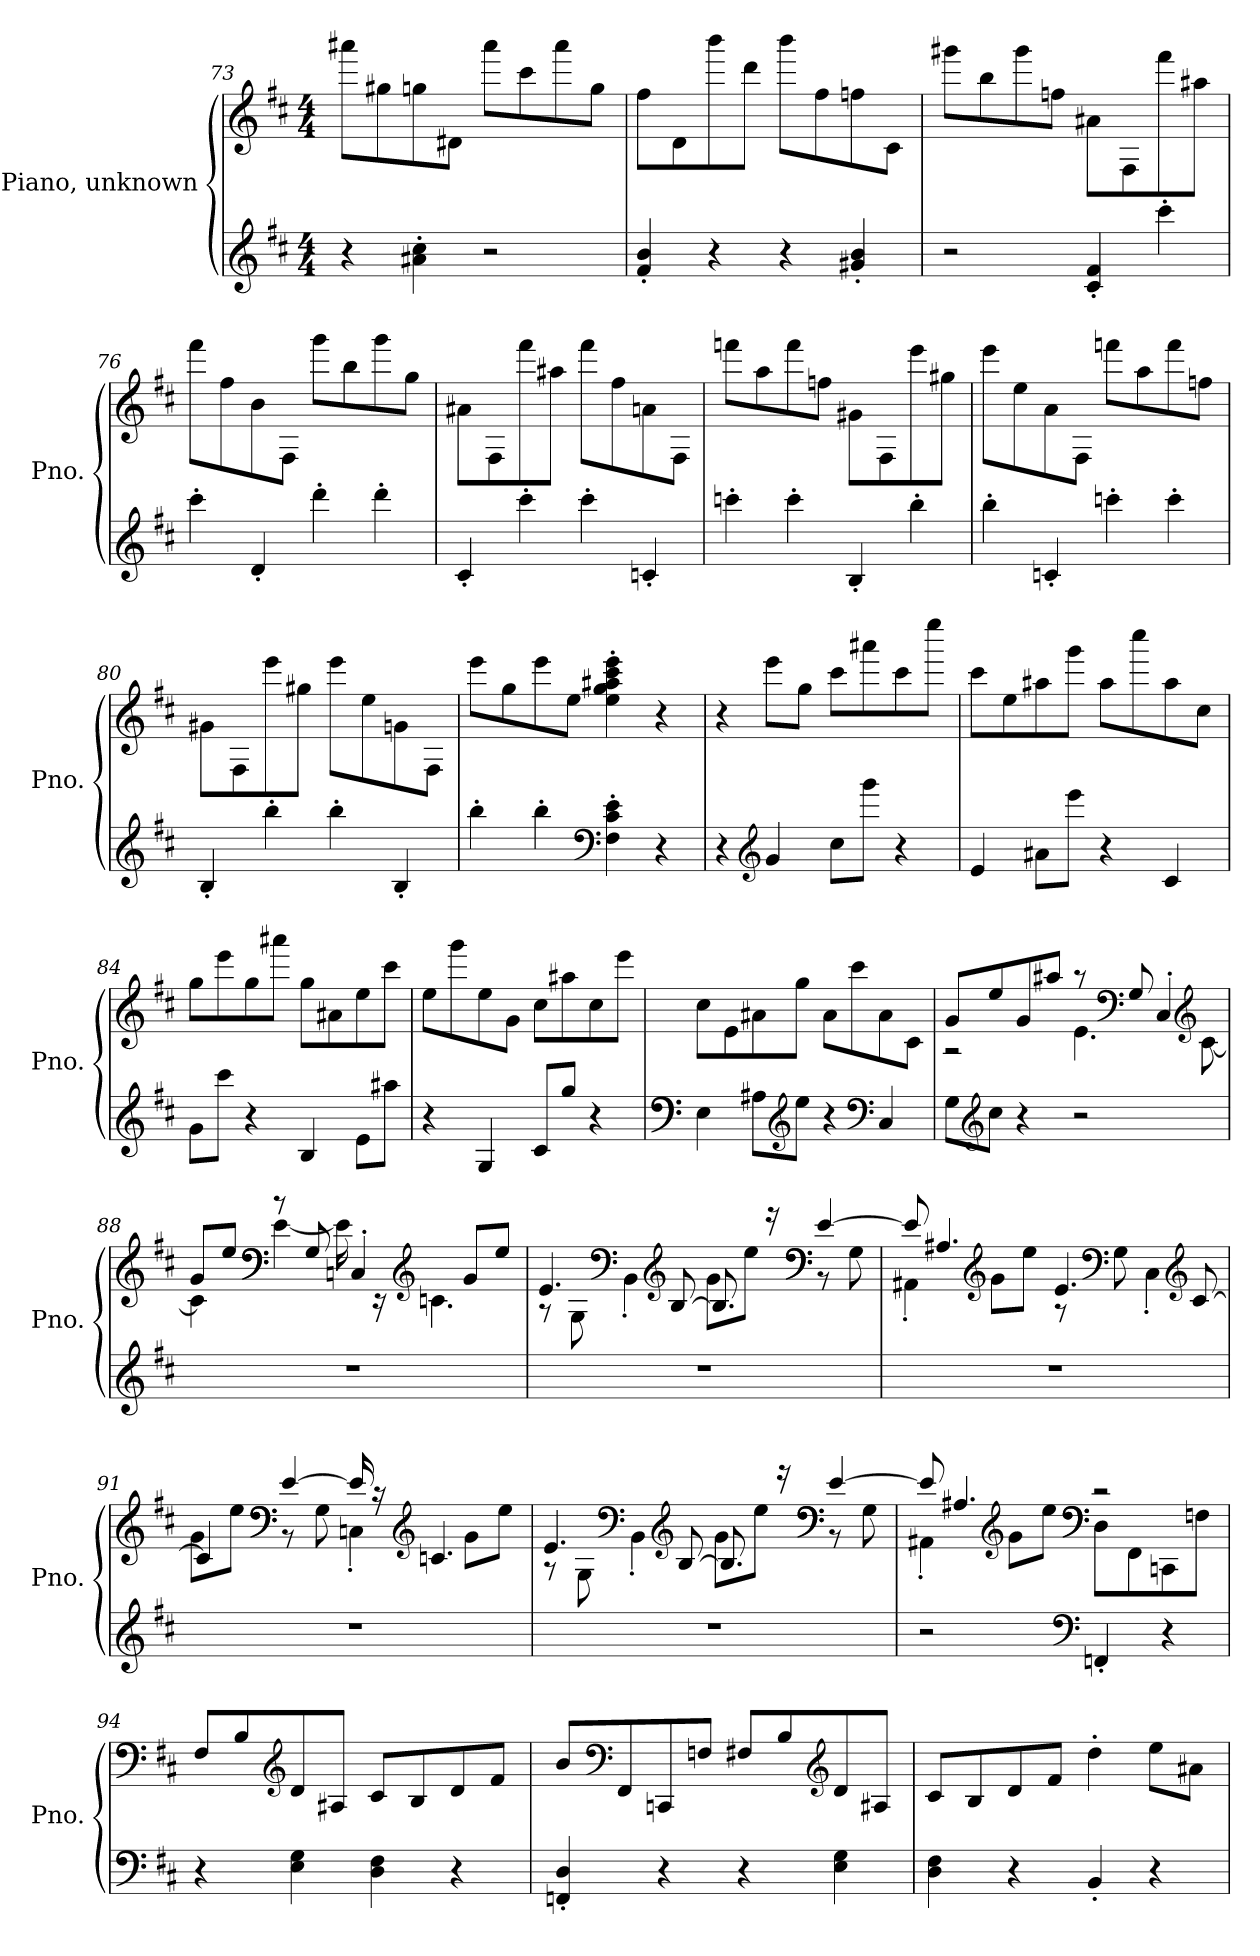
**kern	**kern
*part1	*part1
*staff2	*staff1
*I"Piano, unknown	*
*I'Pno.	*
*clefG2	*clefG2
*k[f#c#]	*k[f#c#]
*M4/4	*M4/4
=73	=73
4r	8aaa#X\L
.	8gg#X\
4a#X\' 4cc#\'	8ggn\
.	8d#X\J
2r	8aaa#\L
.	8ccc#\
.	8aaa#\
.	8gg\J
!!LO:LB:g=z
=74	=74
4f#/' 4b/'	8ff#\L
.	8d\
4r	8bbb\
.	8ddd\J
4r	8bbb\L
.	8ff#\
4g#X/' 4b/'	8ffn\
.	8c#\J
=75	=75
2r	8ggg#X\L
.	8bb\
.	8ggg#\
.	8ffn\J
4c#/' 4f#/'	8a#X\L
.	8F#\
4ccc#'\	8fff#\
.	8aa#X\J
=76	=76
4ccc#'\	8fff#\L
.	8ff#\
4d'/	8b\
.	8F#\J
4ddd'\	8ggg\L
.	8bb\
4ddd'\	8ggg\
.	8gg\J
=77	=77
4c#'/	8a#X\L
.	8F#\
4ccc#'\	8fff#\
.	8aa#X\J
4ccc#'\	8fff#\L
.	8ff#\
4cn'/	8an\
.	8F#\J
!!LO:PB:g=z
=78	=78
4cccn'\	8fffn\L
.	8aa\
4ccc'\	8fff\
.	8ffn\J
4B'/	8g#X\L
.	8F#\
4bb'\	8eee\
.	8gg#X\J
=79	=79
4bb'\	8eee\L
.	8ee\
4cn'/	8a\
.	8F#\J
4cccn'\	8fffn\L
.	8aa\
4ccc'\	8fff\
.	8ffn\J
=80	=80
4B'/	8g#X\L
.	8F#\
4bb'\	8eee\
.	8gg#X\J
4bb'\	8eee\L
.	8ee\
4B'/	8gn\
.	8F#\J
=81	=81
4bb'\	8eee\L
.	8gg\
4bb'\	8eee\
.	8ee\J
*clefF4	*
4F#\' 4c#\' 4e\'	4ee\' 4gg\' 4aa#X\' 4ccc#\' 4eee\'
4r	4r
!!LO:LB:g=z
=82	=82
4r	4r
*clefG2	*
4g/	8eee\L
.	8gg\J
8cc#\L	8ccc#\L
8ggg\J	8aaa#X\
4r	8ccc#\
.	8eeee\J
=83	=83
4e/	8ccc#\L
.	8ee\
8a#X\L	8aa#X\
8eee\J	8ggg\J
4r	8aa#\L
.	8cccc#\
4c#/	8aa#\
.	8cc#\J
=84	=84
8g\L	8gg\L
8ccc#\J	8eee\
4r	8gg\
.	8aaa#X\J
4B/	8gg\L
.	8a#X\
8e\L	8ee\
8aa#X\J	8ccc#\J
=85	=85
4r	8ee\L
.	8ggg\
4G/	8ee\
.	8g\J
8c#/L	8cc#\L
8gg/J	8aa#X\
4r	8cc#\
.	8eee\J
!!LO:LB:g=z
=86	=86
*clefF4	*
4E\	8cc#\L
.	8e\
8A#X\L	8a#X\
*clefG2	*
8ee\J	8gg\J
4r	8a#\L
.	8ccc#\
*clefF4	*
4C#/	8a#\
.	8c#\J
=87	=87
*	*^
8G\L	8g/L	2r
*clefG2	*	*
8cc#\J	8ee/	.
4r	8g/	.
.	8aa#X/J	.
2r	8r	4.e\
*	*clefF4	*
.	8G/	.
.	4C#'/	.
*	*clefG2	*
.	.	[8c#\
=88	=88	=88
1r	8g/L	4c#\]
.	8ee/J	.
*	*clefF4	*
.	8r	[4e\
.	8G/	.
.	4Cn'/	16e\]
.	.	16r
*	*clefG2	*
.	.	4.cn\
.	8g/L	.
.	8ee/J	.
!!LO:LB:g=z	!!
=89	=89	=89
1r	4.e/	8r
.	.	8G\
*	*clefF4	*
.	.	4BB'\
*	*clefG2	*
.	[8B/	.
.	8.B/]	8g\L
.	.	8ee\J
.	16r	.
*	*clefF4	*
.	[4e/	8r
.	.	8G\
=90	=90	=90
1r	8e/]	4AA#X'\
.	4.A#X/	.
*	*clefG2	*
.	.	8g\L
.	.	8ee\J
.	4.e/	8r
*	*clefF4	*
.	.	8G\
.	.	4C#'\
*	*clefG2	*
.	[8c#/	.
!!LO:LB:g=z	!!
=91	=91	=91
1r	4c#/]	8g\L
.	.	8ee\J
*	*clefF4	*
.	[4e/	8r
.	.	8G\
.	16e/]	4Cn'\
.	16r	.
*	*clefG2	*
.	4.cn/	.
.	.	8g\L
.	.	8ee\J
=92	=92	=92
1r	4.e/	8r
.	.	8G\
*	*clefF4	*
.	.	4BB'\
*	*clefG2	*
.	[8B/	.
.	8.B/]	8g\L
.	.	8ee\J
.	16r	.
*	*clefF4	*
.	[4e/	8r
.	.	8G\
!!LO:LB:g=z	!!
=93	=93	=93
2r	8e/]	4AA#X'\
.	4.A#X/	.
*	*clefG2	*
.	.	8g\L
.	.	8ee\J
*clefF4	*clefF4	*
4FFn'/	2r	8D\L
.	.	8FF#\
4r	.	8CCn\
.	.	8Fn\J
*	*v	*v
=94	=94
4r	8F#/L
.	8B/
*	*clefG2
4E\ 4G\	8d/
.	8A#X/J
4D\ 4F#\	8c#/L
.	8B/
4r	8d/
.	8f#/J
=95	=95
4FFn/' 4D/'	8b/L
*	*clefF4
.	8FF#/
4r	8CCn/
.	8Fn/J
4r	8F#X/L
.	8B/
*	*clefG2
4E\ 4G\	8d/
.	8A#X/J
!!LO:PB:g=z
=96	=96
4D\ 4F#\	8c#/L
.	8B/
4r	8d/
.	8f#/J
4BB'/	4dd'\
4r	8ee\L
.	8a#X\J
=	=
*-	*-
